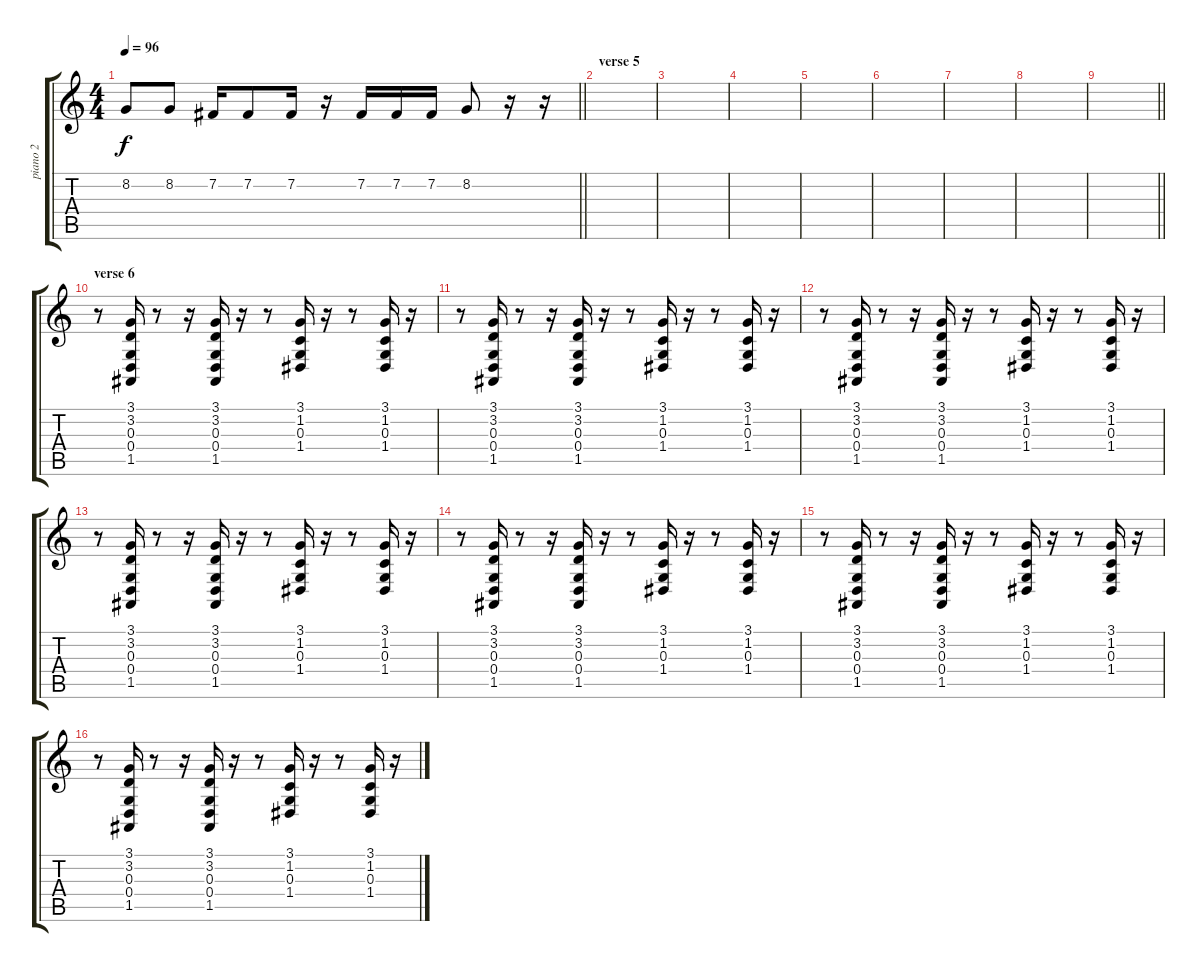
\track ("piano 2" "piano 2") {instrument brightacousticpiano}
\staff {score tabs}
\tuning (E4 B3 G3 D3 A2 E2) {hide}
\ts (4 4)
\tempo 96
\clef g2
\barLineRight lightlight
\ks c
8.2.8{dy f} 8.2.8 7.2.16 7.2.8 7.2.16 r.16 7.2.16 7.2.16 7.2.16 8.2.8 r.16 r.16 |
\section ("" "verse 5")
|
|
|
|
|
|
|
\barLineRight lightlight
|
\section ("" "verse 6")
r.8{volume 12 balance 15 instrument brightacousticpiano} (3.1 3.2 0.3 0.4 1.5).16 r.8 r.16 (3.1 3.2 0.3 0.4 1.5).16 r.16 r.8 (3.1 1.2 0.3 1.4).16 r.16 r.8 (3.1 1.2 0.3 1.4).16 r.16 |
r.8 (3.1 3.2 0.3 0.4 1.5).16 r.8 r.16 (3.1 3.2 0.3 0.4 1.5).16 r.16 r.8 (3.1 1.2 0.3 1.4).16 r.16 r.8 (3.1 1.2 0.3 1.4).16 r.16 |
r.8 (3.1 3.2 0.3 0.4 1.5).16 r.8 r.16 (3.1 3.2 0.3 0.4 1.5).16 r.16 r.8 (3.1 1.2 0.3 1.4).16 r.16 r.8 (3.1 1.2 0.3 1.4).16 r.16 |
r.8 (3.1 3.2 0.3 0.4 1.5).16 r.8 r.16 (3.1 3.2 0.3 0.4 1.5).16 r.16 r.8 (3.1 1.2 0.3 1.4).16 r.16 r.8 (3.1 1.2 0.3 1.4).16 r.16 |
r.8 (3.1 3.2 0.3 0.4 1.5).16 r.8 r.16 (3.1 3.2 0.3 0.4 1.5).16 r.16 r.8 (3.1 1.2 0.3 1.4).16 r.16 r.8 (3.1 1.2 0.3 1.4).16 r.16 |
r.8 (3.1 3.2 0.3 0.4 1.5).16 r.8 r.16 (3.1 3.2 0.3 0.4 1.5).16 r.16 r.8 (3.1 1.2 0.3 1.4).16 r.16 r.8 (3.1 1.2 0.3 1.4).16 r.16 |
r.8 (3.1 3.2 0.3 0.4 1.5).16 r.8 r.16 (3.1 3.2 0.3 0.4 1.5).16 r.16 r.8 (3.1 1.2 0.3 1.4).16 r.16 r.8 (3.1 1.2 0.3 1.4).16 r.16
